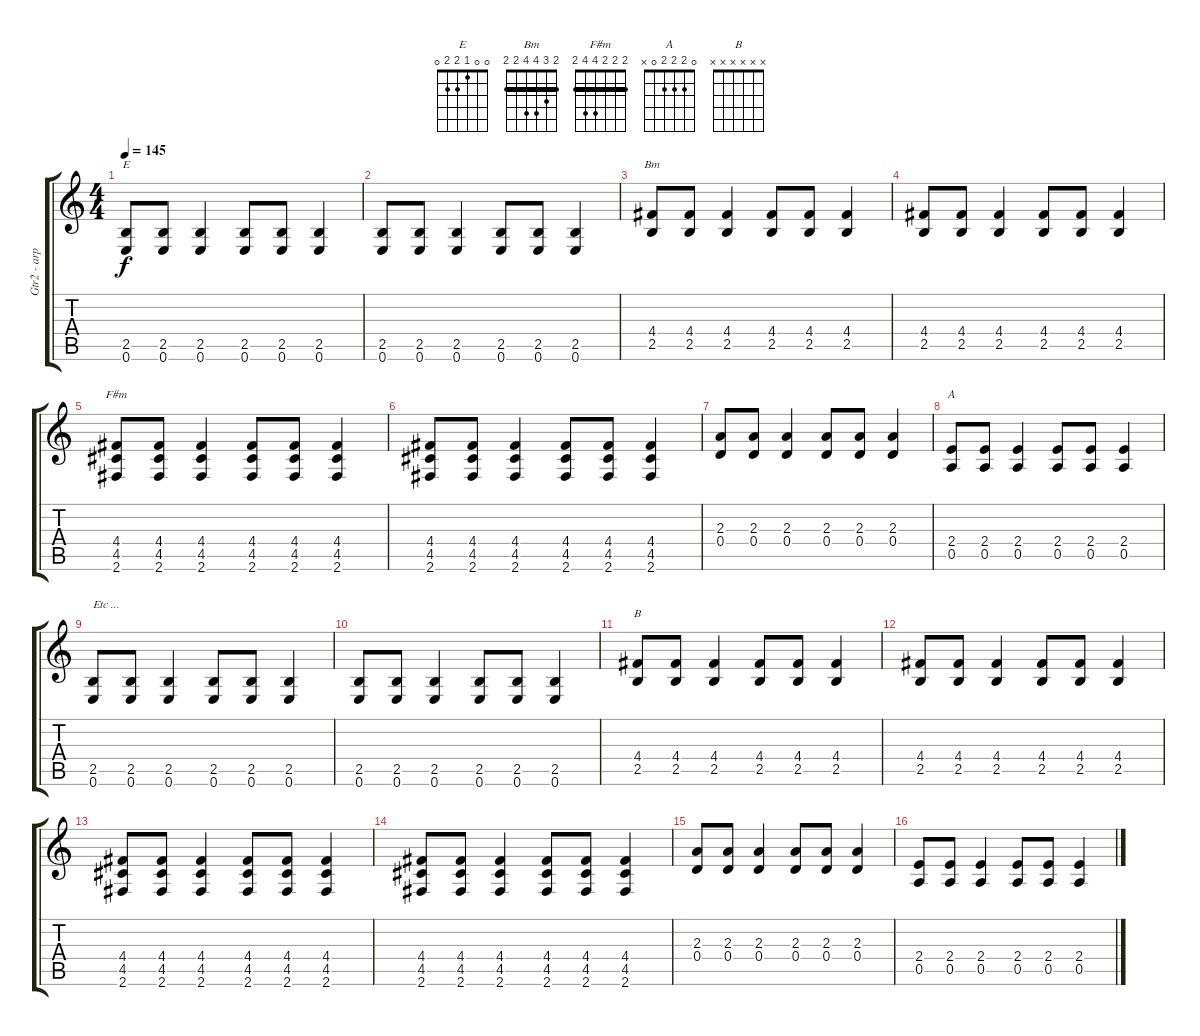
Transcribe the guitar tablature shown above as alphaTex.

\track ("Gtr2 - arpèges + frappé" "Gtr2 - arp") {instrument acousticguitarnylon}
\staff {score tabs}
\tuning (E4 B3 G3 D3 A2 E2) {hide}
\chord ("E" 0 0 1 2 2 0)
\chord ("Bm" 2 3 4 4 2 2) {barre 2}
\chord ("F#m" 2 2 2 4 4 2) {barre 2}
\chord ("A" 0 2 2 2 0 x)
\chord ("B" x x x x x x) {firstfret 0}
\ts (4 4)
\tempo 145
\clef g2
\ks c
(2.5 0.6).8{ch "E" dy f} (2.5 0.6).8 (2.5 0.6).4 (2.5 0.6).8 (2.5 0.6).8 (2.5 0.6).4 |
(2.5 0.6).8 (2.5 0.6).8 (2.5 0.6).4 (2.5 0.6).8 (2.5 0.6).8 (2.5 0.6).4 |
(4.4 2.5).8{ch "Bm"} (4.4 2.5).8 (4.4 2.5).4 (4.4 2.5).8 (4.4 2.5).8 (4.4 2.5).4 |
(4.4 2.5).8 (4.4 2.5).8 (4.4 2.5).4 (4.4 2.5).8 (4.4 2.5).8 (4.4 2.5).4 |
(4.4 4.5 2.6).8{ch "F#m"} (4.4 4.5 2.6).8 (4.4 4.5 2.6).4 (4.4 4.5 2.6).8 (4.4 4.5 2.6).8 (4.4 4.5 2.6).4 |
(4.4 4.5 2.6).8 (4.4 4.5 2.6).8 (4.4 4.5 2.6).4 (4.4 4.5 2.6).8 (4.4 4.5 2.6).8 (4.4 4.5 2.6).4 |
(2.3 0.4).8 (2.3 0.4).8 (2.3 0.4).4 (2.3 0.4).8 (2.3 0.4).8 (2.3 0.4).4 |
(2.4 0.5).8{ch "A"} (2.4 0.5).8 (2.4 0.5).4 (2.4 0.5).8 (2.4 0.5).8 (2.4 0.5).4 |
(2.5 0.6).8{txt "Etc ..."} (2.5 0.6).8 (2.5 0.6).4 (2.5 0.6).8 (2.5 0.6).8 (2.5 0.6).4 |
(2.5 0.6).8 (2.5 0.6).8 (2.5 0.6).4 (2.5 0.6).8 (2.5 0.6).8 (2.5 0.6).4 |
(4.4 2.5).8{ch "B"} (4.4 2.5).8 (4.4 2.5).4 (4.4 2.5).8 (4.4 2.5).8 (4.4 2.5).4 |
(4.4 2.5).8 (4.4 2.5).8 (4.4 2.5).4 (4.4 2.5).8 (4.4 2.5).8 (4.4 2.5).4 |
(4.4 4.5 2.6).8 (4.4 4.5 2.6).8 (4.4 4.5 2.6).4 (4.4 4.5 2.6).8 (4.4 4.5 2.6).8 (4.4 4.5 2.6).4 |
(4.4 4.5 2.6).8 (4.4 4.5 2.6).8 (4.4 4.5 2.6).4 (4.4 4.5 2.6).8 (4.4 4.5 2.6).8 (4.4 4.5 2.6).4 |
(2.3 0.4).8 (2.3 0.4).8 (2.3 0.4).4 (2.3 0.4).8 (2.3 0.4).8 (2.3 0.4).4 |
(2.4 0.5).8 (2.4 0.5).8 (2.4 0.5).4 (2.4 0.5).8 (2.4 0.5).8 (2.4 0.5).4
